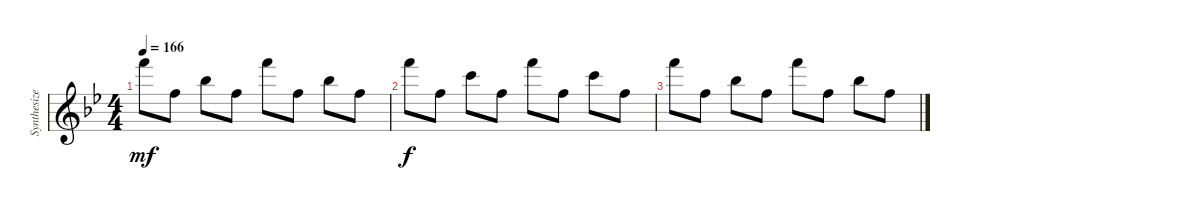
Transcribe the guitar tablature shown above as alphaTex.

\track ("Synthesizer" "Synthesize") {instrument lead7fifths}
\staff {score}
\tuning (E4 B3 G3 D3 A2 E2 B1) {hide}
\ts (4 4)
\tempo 166
\clef g2
\ks gminor
25.1.8{dy mf} 13.1.8 18.1.8 13.1.8 25.1.8 13.1.8 18.1.8 13.1.8 |
25.1.8{dy f} 13.1.8 20.1.8 13.1.8 25.1.8 13.1.8 20.1.8 13.1.8 |
25.1.8 13.1.8 18.1.8 13.1.8 25.1.8 13.1.8 18.1.8 13.1.8
